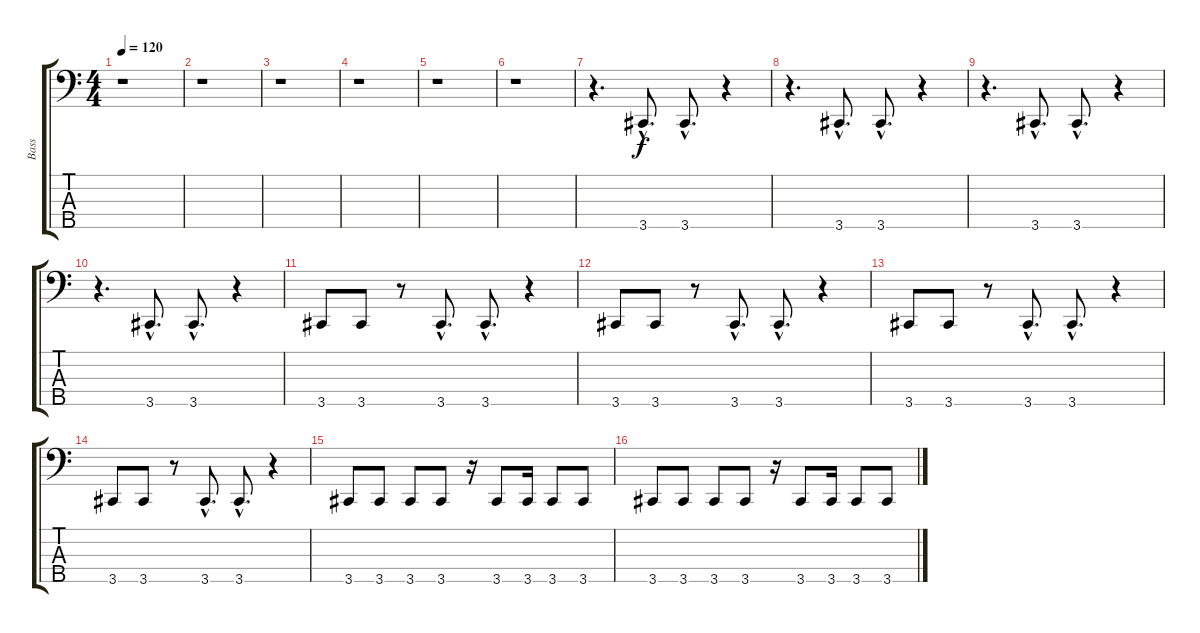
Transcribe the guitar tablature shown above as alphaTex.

\track ("Bass" "Bass") {instrument electricbasspick}
\staff {score tabs}
\tuning (Gb2 Db2 Ab1 Eb1 Bb0) {hide}
\ts (4 4)
\tempo 120
\clef f4
\ks c
r.1{dy f} |
r.1 |
r.1 |
r.1 |
r.1 |
r.1 |
r.4{d} 3.5{hac}.8{d} 3.5{hac}.8{d} r.4 |
r.4{d} 3.5{hac}.8{d} 3.5{hac}.8{d} r.4 |
r.4{d} 3.5{hac}.8{d} 3.5{hac}.8{d} r.4 |
r.4{d} 3.5{hac}.8{d} 3.5{hac}.8{d} r.4 |
3.5.8 3.5.8 r.8 3.5{hac}.8{d} 3.5{hac}.8{d} r.4 |
3.5.8 3.5.8 r.8 3.5{hac}.8{d} 3.5{hac}.8{d} r.4 |
3.5.8 3.5.8 r.8 3.5{hac}.8{d} 3.5{hac}.8{d} r.4 |
3.5.8 3.5.8 r.8 3.5{hac}.8{d} 3.5{hac}.8{d} r.4 |
3.5.8 3.5.8 3.5.8 3.5.8 r.16 3.5.8 3.5.16 3.5.8 3.5.8 |
3.5.8 3.5.8 3.5.8 3.5.8 r.16 3.5.8 3.5.16 3.5.8 3.5.8
